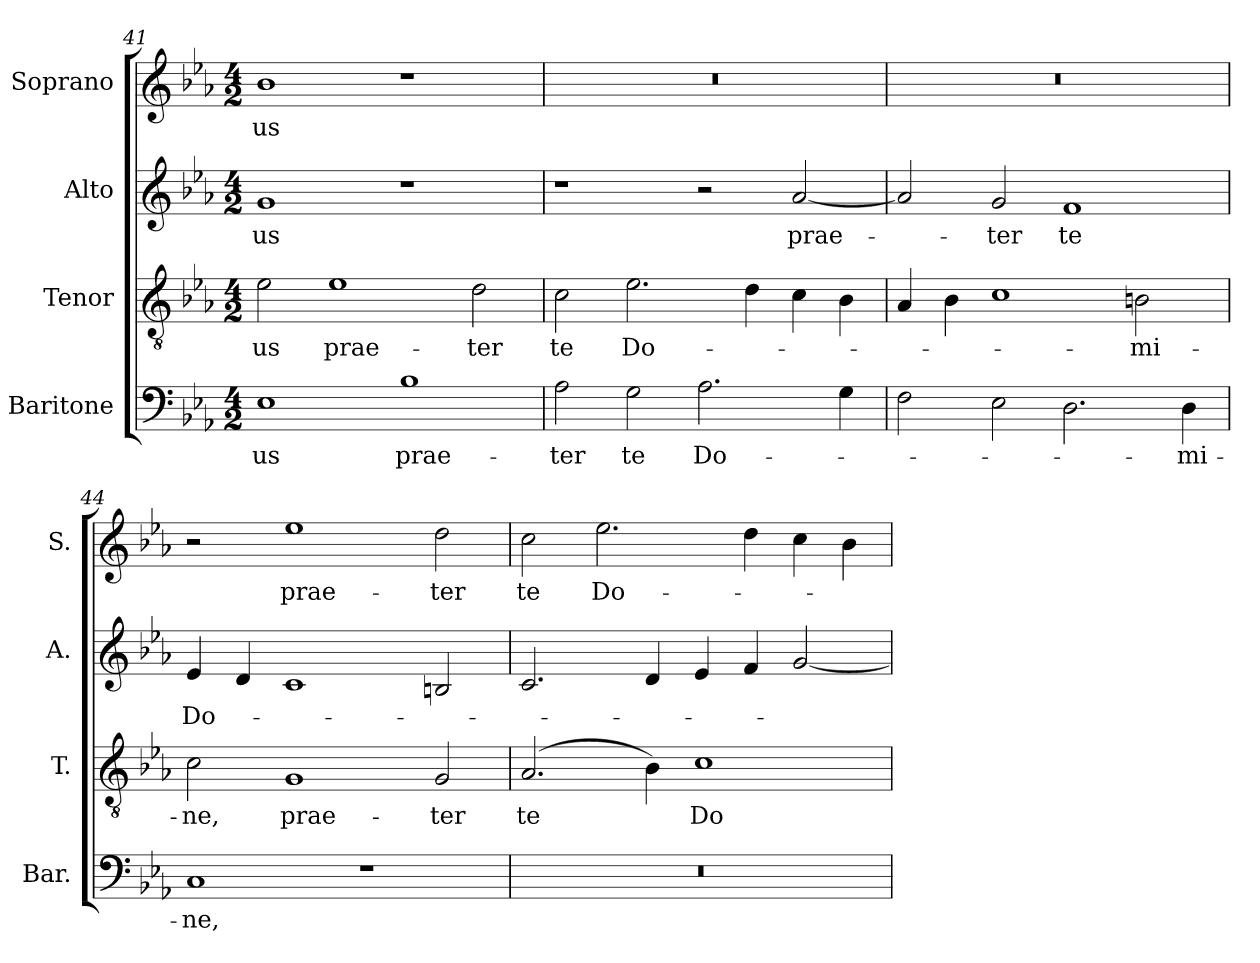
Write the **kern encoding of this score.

**kern	**text	**kern	**text	**kern	**text	**kern	**text
*part4	*part4	*part3	*part3	*part2	*part2	*part1	*part1
*staff4	*staff4	*staff3	*staff3	*staff2	*staff2	*staff1	*staff1
*I"Baritone	*	*I"Tenor	*	*I"Alto	*	*I"Soprano	*
*I'Bar.	*	*I'T.	*	*I'A.	*	*I'S.	*
*clefF4	*	*clefGv2	*	*clefG2	*	*clefG2	*
*	*	*ITrd7c12	*	*	*	*	*
*k[b-e-a-]	*	*k[b-e-a-]	*	*k[b-e-a-]	*	*k[b-e-a-]	*
*E-:	*	*E-:	*	*E-:	*	*E-:	*
*M4/2	*	*M4/2	*	*M4/2	*	*M4/2	*
=41	=41	=41	=41	=41	=41	=41	=41
!	!LO:LY:b:color=#000000	!	!	!	!	!	!
!	!	!	!LO:LY:b:color=#000000	!	!	!	!
!	!	!	!	!	!LO:LY:b:color=#000000	!	!
!	!	!	!	!	!	!	!LO:LY:b:color=#000000
1E-i	-us	2E-i\	-us	1gi	-us	1b-i	-us
!	!	!	!LO:LY:b:color=#000000	!	!	!	!
.	.	1E-i	prae-	.	.	.	.
!	!LO:LY:b:color=#000000	!	!	!	!	!	!
1B-i	prae-	.	.	1r	.	1r	.
!	!	!	!LO:LY:b:color=#000000	!	!	!	!
.	.	2Di\	-ter	.	.	.	.
=42	=42	=42	=42	=42	=42	=42	=42
!	!LO:LY:b:color=#000000	!	!	!	!	!	!
!	!	!	!LO:LY:b:color=#000000	!	!	!LO:N:vis=1	!
2A-i\	-ter	2Ci\	te	1r	.	0r	.
!	!LO:LY:b:color=#000000	!	!	!	!	!	!
!	!	!	!LO:LY:b:color=#000000	!	!	!	!
2Gi\	te	2.E-i\	Do-	.	.	.	.
!	!LO:LY:b:color=#000000	!	!	!	!	!	!
2.A-i\	Do-	.	.	2r	.	.	.
.	.	4Di\	.	.	.	.	.
!	!	!	!	!	!LO:LY:b:color=#000000	!	!
.	.	4Ci\	.	[2a-i/	prae-	.	.
4Gi\	.	4BB-i\	.	.	.	.	.
=43	=43	=43	=43	=43	=43	=43	=43
!	!	!	!	!	!	!LO:N:vis=1	!
2Fi\	.	4AA-i/	.	2a-i/]	.	0r	.
.	.	4BB-i\	.	.	.	.	.
!	!	!	!	!	!LO:LY:b:color=#000000	!	!
2E-i\	.	1Ci	.	2gi/	-ter	.	.
!	!	!	!	!	!LO:LY:b:color=#000000	!	!
2.Di\	.	.	.	1fi	te	.	.
!	!	!	!LO:LY:b:color=#000000	!	!	!	!
.	.	2BBni\	-mi-	.	.	.	.
!	!LO:LY:b:color=#000000	!	!	!	!	!	!
4Di\	-mi-	.	.	.	.	.	.
=44	=44	=44	=44	=44	=44	=44	=44
!	!LO:LY:b:color=#000000	!	!	!	!	!	!
!	!	!	!LO:LY:b:color=#000000	!	!	!	!
!	!	!	!	!	!LO:LY:b:color=#000000	!	!
1Ci	-ne,	2Ci\	-ne,	4e-i/	Do-	2r	.
.	.	.	.	4di/	.	.	.
!	!	!	!LO:LY:b:color=#000000	!	!	!	!
!	!	!	!	!	!	!	!LO:LY:b:color=#000000
.	.	1GGi	prae-	1ci	.	1ee-i	prae-
1r	.	.	.	.	.	.	.
!	!	!	!LO:LY:b:color=#000000	!	!	!	!
!	!	!	!	!	!	!	!LO:LY:b:color=#000000
.	.	2GGi/	-ter	2Bni/	.	2ddi\	-ter
!!LO:LB:g=z
=45	=45	=45	=45	=45	=45	=45	=45
!LO:N:vis=1	!	!	!	!	!	!	!
!	!	!	!LO:LY:b:color=#000000	!	!	!	!
!	!	!	!	!	!	!	!LO:LY:b:color=#000000
0r	.	(2.AA-i/	te	2.ci/	.	2cci\	te
!	!	!	!	!	!	!	!LO:LY:b:color=#000000
.	.	.	.	.	.	2.ee-i\	Do-
.	.	4BB-i\)	.	4di/	.	.	.
!	!	!	!LO:LY:b:color=#000000	!	!	!	!
.	.	1Ci	Do-	4e-i/	.	.	.
.	.	.	.	4fi/	.	4ddi\	.
.	.	.	.	[2gi/	.	4cci\	.
.	.	.	.	.	.	4b-i\	.
=	=	=	=	=	=	=	=
*-	*-	*-	*-	*-	*-	*-	*-
